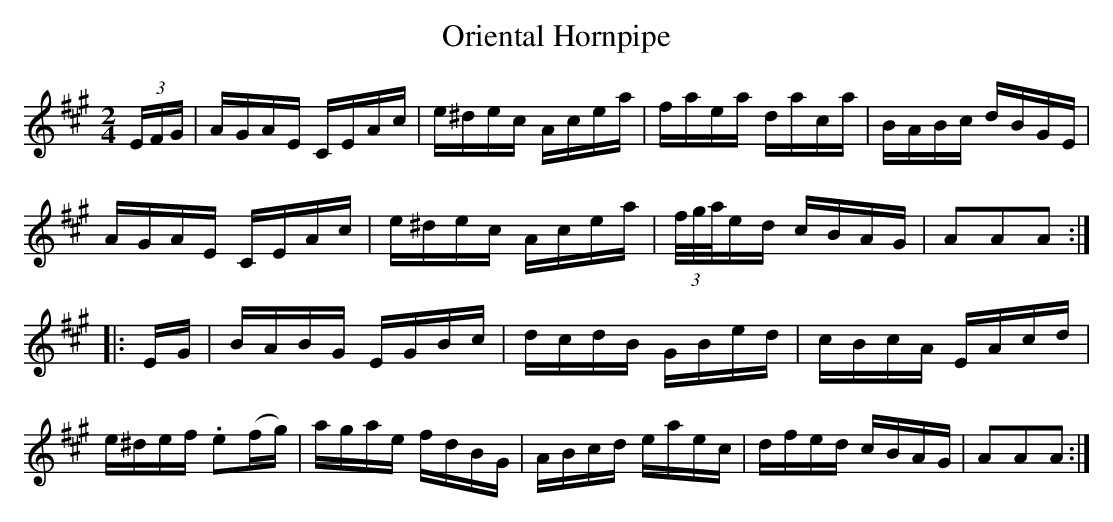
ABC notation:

X:1
T:Oriental Hornpipe
M:2/4
L:1/8
K:A
(3E/F/G/ | A/G/A/E/ C/E/A/c/ | e/^d/e/c/ A/c/e/a/ | f/a/e/a/ d/a/c/a/ | B/A/B/c/ d/B/G/E/ |
A/G/A/E/ C/E/A/c/ | e/^d/e/c/ A/c/e/a/ | (3f/4g/4a/4e/d/ c/B/A/G/ | AAA :|
|: E/G/ | B/A/B/G/ E/G/B/c/ | d/c/d/B/ G/B/e/d/ | c/B/c/A/ E/A/c/d/|
e/^d/e/f/ .e(f/g/) | a/g/a/e/ f/d/B/G/ | A/B/c/d/ e/a/e/c/ | d/f/e/d/ c/B/A/G/ | AAA :|
